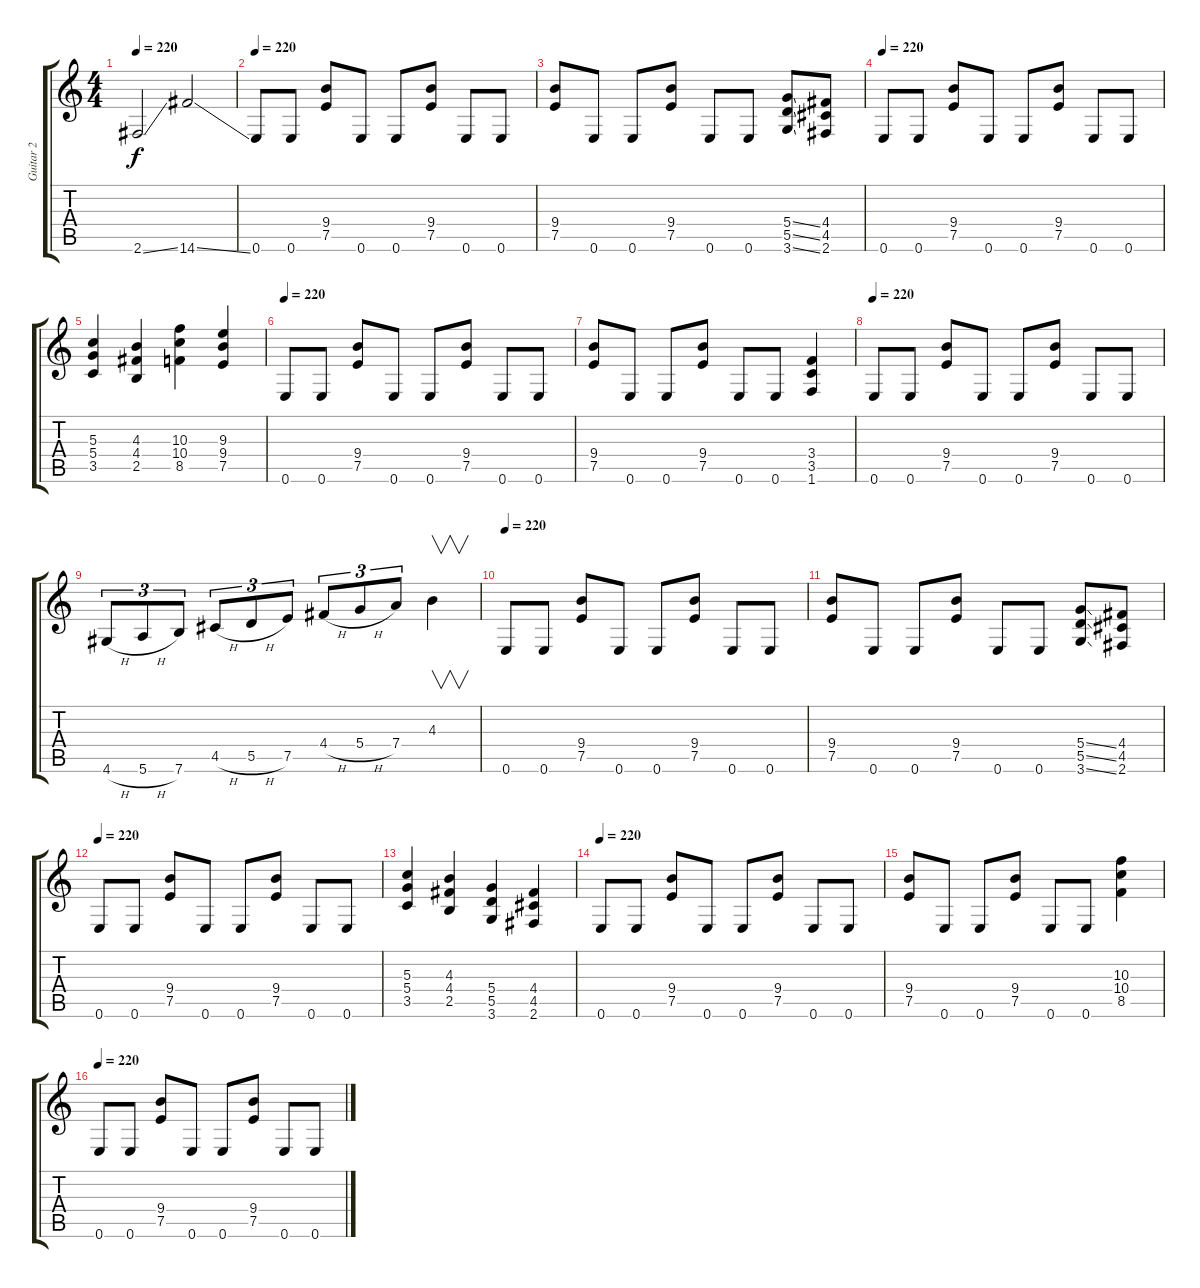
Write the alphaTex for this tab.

\track ("Guitar 2" "Guitar 2") {instrument distortionguitar}
\staff {score tabs}
\tuning (E4 B3 G3 D3 A2 E2) {hide}
\ts (4 4)
\tempo 220
\clef g2
\ks c
2.6{ss}.2{dy f instrument distortionguitar} 14.6{ss}.2 |
\tempo 220
0.6.8 0.6.8 (9.4 7.5).8 0.6.8 0.6.8 (9.4 7.5).8 0.6.8 0.6.8 |
(9.4 7.5).8 0.6.8 0.6.8 (9.4 7.5).8 0.6.8 0.6.8 (5.4{ss} 5.5{ss} 3.6{ss}).8 (4.4 4.5 2.6).8 |
\tempo 220
0.6.8 0.6.8 (9.4 7.5).8 0.6.8 0.6.8 (9.4 7.5).8 0.6.8 0.6.8 |
(5.3 5.4 3.5).4 (4.3 4.4 2.5).4 (10.3 10.4 8.5).4 (9.3 9.4 7.5).4 |
\tempo 220
0.6.8 0.6.8 (9.4 7.5).8 0.6.8 0.6.8 (9.4 7.5).8 0.6.8 0.6.8 |
(9.4 7.5).8 0.6.8 0.6.8 (9.4 7.5).8 0.6.8 0.6.8 (3.4 3.5 1.6).4 |
\tempo 220
0.6.8 0.6.8 (9.4 7.5).8 0.6.8 0.6.8 (9.4 7.5).8 0.6.8 0.6.8 |
4.6{h}.8{tu (3 2)} 5.6{h}.8{tu (3 2)} 7.6.8{tu (3 2)} 4.5{h}.8{tu (3 2)} 5.5{h}.8{tu (3 2)} 7.5.8{tu (3 2)} 4.4{h}.8{tu (3 2)} 5.4{h}.8{tu (3 2)} 7.4.8{tu (3 2)} 4.3.4{v} |
\tempo 220
0.6.8 0.6.8 (9.4 7.5).8 0.6.8 0.6.8 (9.4 7.5).8 0.6.8 0.6.8 |
(9.4 7.5).8 0.6.8 0.6.8 (9.4 7.5).8 0.6.8 0.6.8 (5.4{ss} 5.5{ss} 3.6{ss}).8 (4.4 4.5 2.6).8 |
\tempo 220
0.6.8 0.6.8 (9.4 7.5).8 0.6.8 0.6.8 (9.4 7.5).8 0.6.8 0.6.8 |
(5.3 5.4 3.5).4 (4.3 4.4 2.5).4 (5.4 5.5 3.6).4 (4.4 4.5 2.6).4 |
\tempo 220
0.6.8 0.6.8 (9.4 7.5).8 0.6.8 0.6.8 (9.4 7.5).8 0.6.8 0.6.8 |
(9.4 7.5).8 0.6.8 0.6.8 (9.4 7.5).8 0.6.8 0.6.8 (10.3 10.4 8.5).4 |
\tempo 220
0.6.8 0.6.8 (9.4 7.5).8 0.6.8 0.6.8 (9.4 7.5).8 0.6.8 0.6.8
